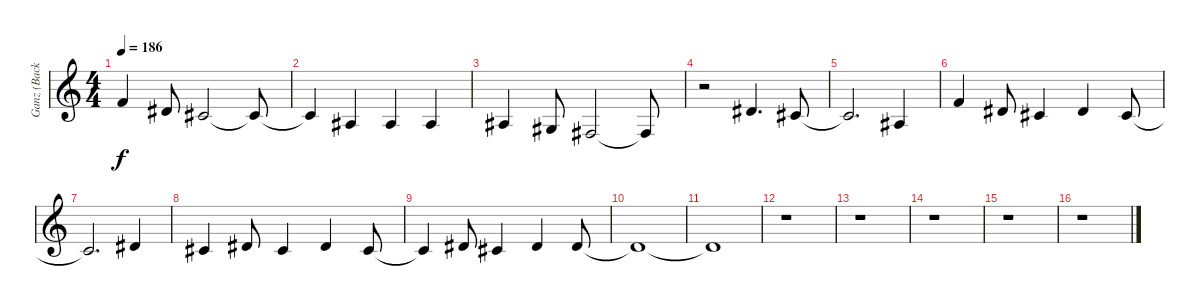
\track ("Ganz (Back Vocal)" "Ganz (Back") {instrument violin}
\staff {score}
\tuning (Eb4 Bb3 Gb3 Db3 Ab2 Db2) {hide}
\ts (4 4)
\tempo 186
\clef g2
\ks c
2.1.4{dy f} 0.1.8 3.2.2 3.2{t}.8 |
3.2{t}.4 0.2.4 0.2.4 0.2.4 |
0.2.4 2.3.8 0.3.2 0.3{t}.8 |
r.2 0.1.4{d} 3.2.8 |
3.2{t}.2{d} 0.2.4 |
2.1.4 0.1.8 3.2.4 0.1.4 3.2.8 |
3.2{t}.2{d} 0.1.4 |
3.2.4 0.1.8 3.2.4 0.1.4 3.2.8 |
3.2{t}.4 0.1.8 3.2.4 0.1.4 0.1.8 |
0.1{t}.1 |
0.1{t}.1 |
r.1 |
r.1 |
r.1 |
r.1 |
r.1
